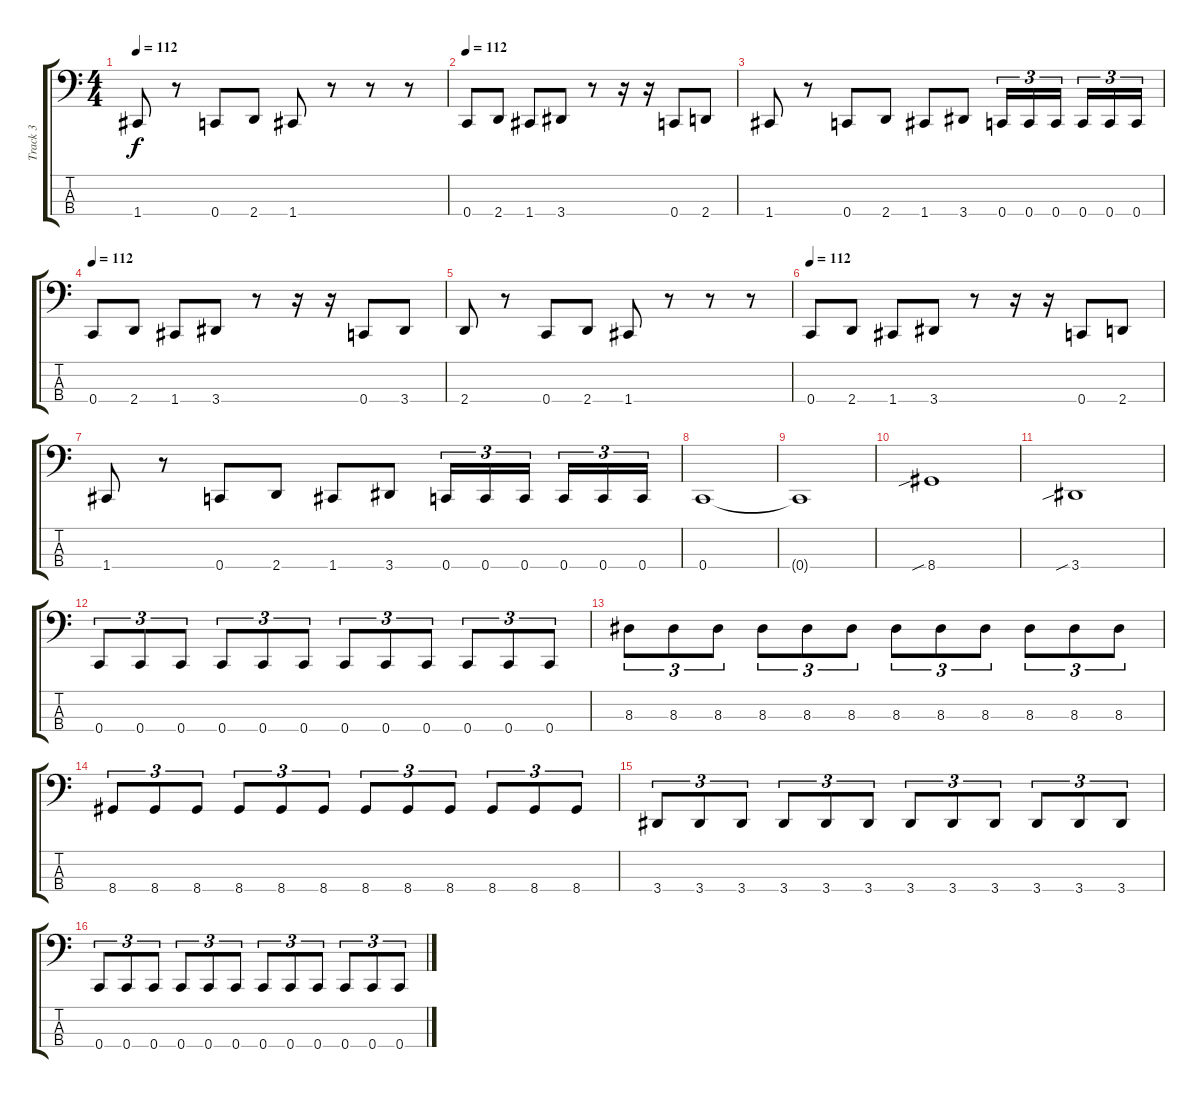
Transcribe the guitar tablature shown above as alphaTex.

\track ("Track 3" "Track 3") {instrument electricbassfinger}
\staff {score tabs}
\tuning (F2 C2 G1 C1) {hide}
\ts (4 4)
\tempo 112
\clef f4
\ks c
1.4.8{dy f} r.8 0.4.8 2.4.8 1.4.8 r.8 r.8 r.8 |
\tempo 112
0.4.8 2.4.8 1.4.8 3.4.8 r.8 r.16 r.16 0.4.8 2.4.8 |
1.4.8 r.8 0.4.8 2.4.8 1.4.8 3.4.8 0.4.16{tu (3 2)} 0.4.16{tu (3 2)} 0.4.16{tu (3 2) beam splitsecondary} 0.4.16{tu (3 2)} 0.4.16{tu (3 2)} 0.4.16{tu (3 2)} |
\tempo 112
0.4.8 2.4.8 1.4.8 3.4.8 r.8 r.16 r.16 0.4.8 3.4.8 |
2.4.8 r.8 0.4.8 2.4.8 1.4.8 r.8 r.8 r.8 |
\tempo 112
0.4.8 2.4.8 1.4.8 3.4.8 r.8 r.16 r.16 0.4.8 2.4.8 |
1.4.8 r.8 0.4.8 2.4.8 1.4.8 3.4.8 0.4.16{tu (3 2)} 0.4.16{tu (3 2)} 0.4.16{tu (3 2) beam splitsecondary} 0.4.16{tu (3 2)} 0.4.16{tu (3 2)} 0.4.16{tu (3 2)} |
0.4.1 |
0.4{t}.1 |
8.4{sib}.1 |
3.4{sib}.1 |
0.4.8{tu (3 2)} 0.4.8{tu (3 2)} 0.4.8{tu (3 2)} 0.4.8{tu (3 2)} 0.4.8{tu (3 2)} 0.4.8{tu (3 2)} 0.4.8{tu (3 2)} 0.4.8{tu (3 2)} 0.4.8{tu (3 2)} 0.4.8{tu (3 2)} 0.4.8{tu (3 2)} 0.4.8{tu (3 2)} |
8.3.8{tu (3 2)} 8.3.8{tu (3 2)} 8.3.8{tu (3 2)} 8.3.8{tu (3 2)} 8.3.8{tu (3 2)} 8.3.8{tu (3 2)} 8.3.8{tu (3 2)} 8.3.8{tu (3 2)} 8.3.8{tu (3 2)} 8.3.8{tu (3 2)} 8.3.8{tu (3 2)} 8.3.8{tu (3 2)} |
8.4.8{tu (3 2)} 8.4.8{tu (3 2)} 8.4.8{tu (3 2)} 8.4.8{tu (3 2)} 8.4.8{tu (3 2)} 8.4.8{tu (3 2)} 8.4.8{tu (3 2)} 8.4.8{tu (3 2)} 8.4.8{tu (3 2)} 8.4.8{tu (3 2)} 8.4.8{tu (3 2)} 8.4.8{tu (3 2)} |
3.4.8{tu (3 2)} 3.4.8{tu (3 2)} 3.4.8{tu (3 2)} 3.4.8{tu (3 2)} 3.4.8{tu (3 2)} 3.4.8{tu (3 2)} 3.4.8{tu (3 2)} 3.4.8{tu (3 2)} 3.4.8{tu (3 2)} 3.4.8{tu (3 2)} 3.4.8{tu (3 2)} 3.4.8{tu (3 2)} |
0.4.8{tu (3 2)} 0.4.8{tu (3 2)} 0.4.8{tu (3 2)} 0.4.8{tu (3 2)} 0.4.8{tu (3 2)} 0.4.8{tu (3 2)} 0.4.8{tu (3 2)} 0.4.8{tu (3 2)} 0.4.8{tu (3 2)} 0.4.8{tu (3 2)} 0.4.8{tu (3 2)} 0.4.8{tu (3 2)}
